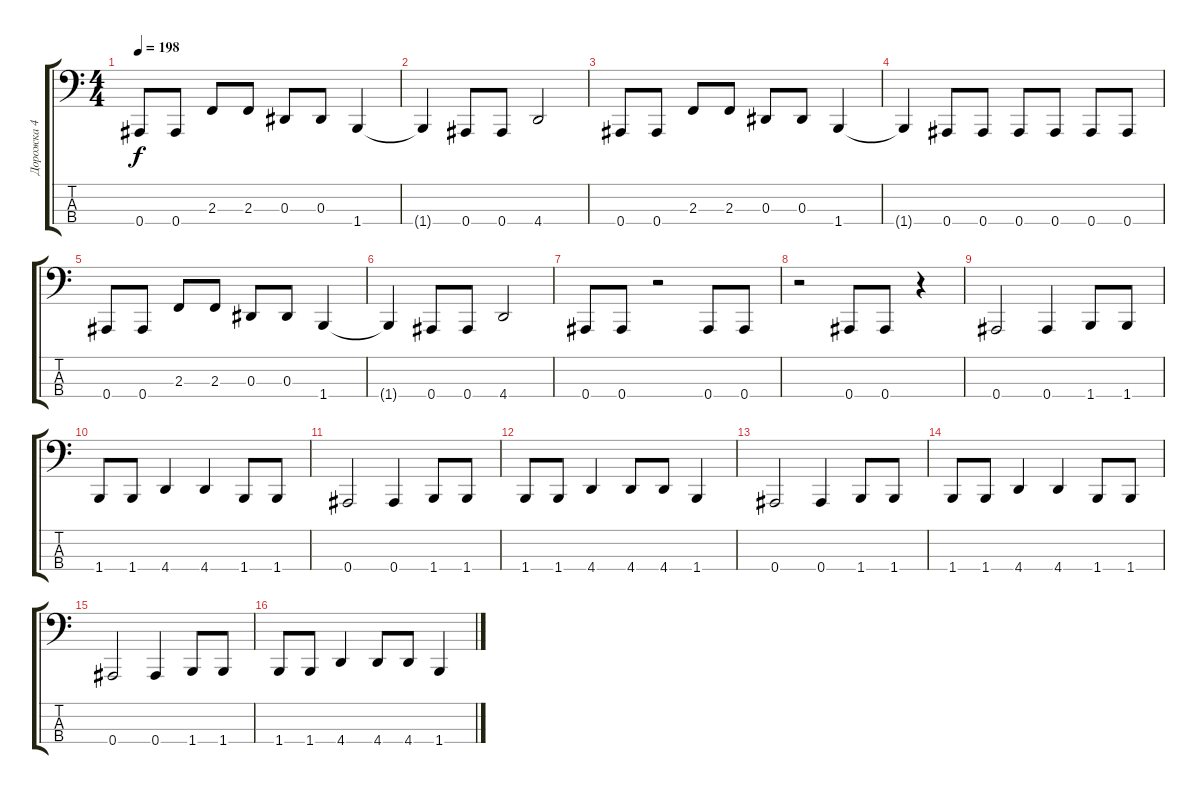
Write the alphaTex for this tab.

\track ("Дорожка 4" "Дорожка 4") {instrument electricbassfinger}
\staff {score tabs}
\tuning (Db2 Ab1 Eb1 Bb0) {hide}
\ts (4 4)
\tempo 198
\clef f4
\ks c
0.4.8{dy f} 0.4.8 2.3.8 2.3.8 0.3.8 0.3.8 1.4.4 |
1.4{t}.4 0.4.8 0.4.8 4.4.2 |
0.4.8 0.4.8 2.3.8 2.3.8 0.3.8 0.3.8 1.4.4 |
1.4{t}.4 0.4.8 0.4.8 0.4.8 0.4.8 0.4.8 0.4.8 |
0.4.8 0.4.8 2.3.8 2.3.8 0.3.8 0.3.8 1.4.4 |
1.4{t}.4 0.4.8 0.4.8 4.4.2 |
0.4.8 0.4.8 r.2 0.4.8 0.4.8 |
r.2 0.4.8 0.4.8 r.4 |
0.4.2 0.4.4 1.4.8 1.4.8 |
1.4.8 1.4.8 4.4.4 4.4.4 1.4.8 1.4.8 |
0.4.2 0.4.4 1.4.8 1.4.8 |
1.4.8 1.4.8 4.4.4 4.4.8 4.4.8 1.4.4 |
0.4.2 0.4.4 1.4.8 1.4.8 |
1.4.8 1.4.8 4.4.4 4.4.4 1.4.8 1.4.8 |
0.4.2 0.4.4 1.4.8 1.4.8 |
1.4.8 1.4.8 4.4.4 4.4.8 4.4.8 1.4.4
